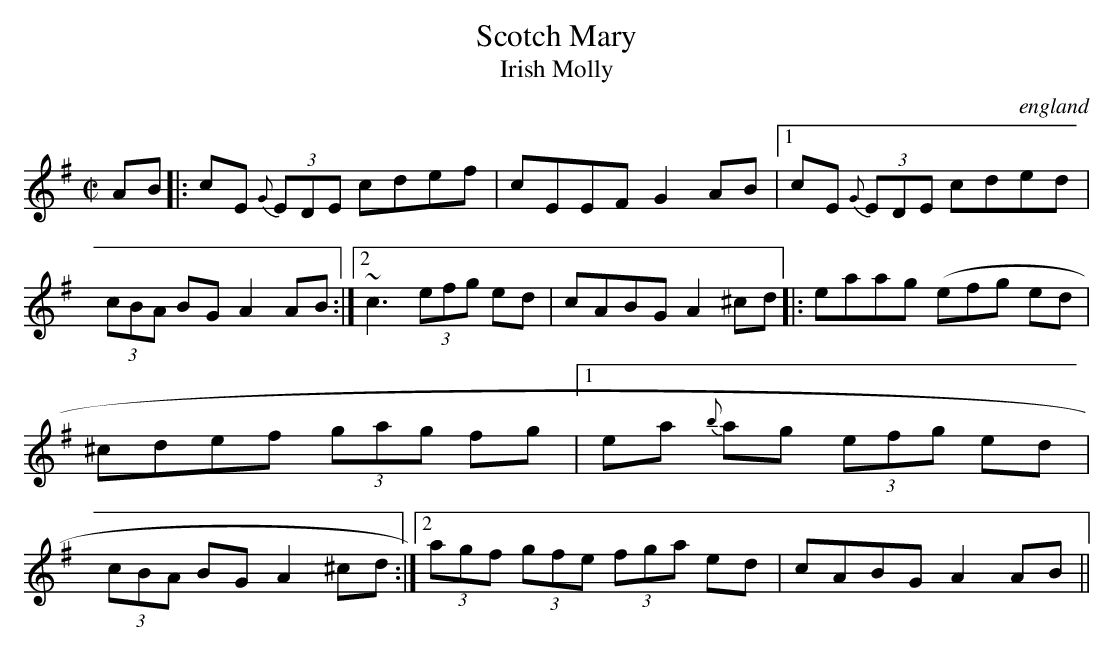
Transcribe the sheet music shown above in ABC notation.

X:1
T:Scotch Mary
T:Irish Molly
O:england
M:C|
K:ADor
AB|:cE {G}(3EDE cdef|cEEF G2AB|1 cE {G}(3EDE cded|(3cBA BG A2 AB:|2\
~c3(3efg ed|cABG A2 ^cd|:\
eaag (efg ed|^cdef (3gag fg|1ea {b}ag (3efg ed|(3cBA BG A2 ^cd:|2\
(3agf (3gfe (3fga ed|cABG A2 AB||
